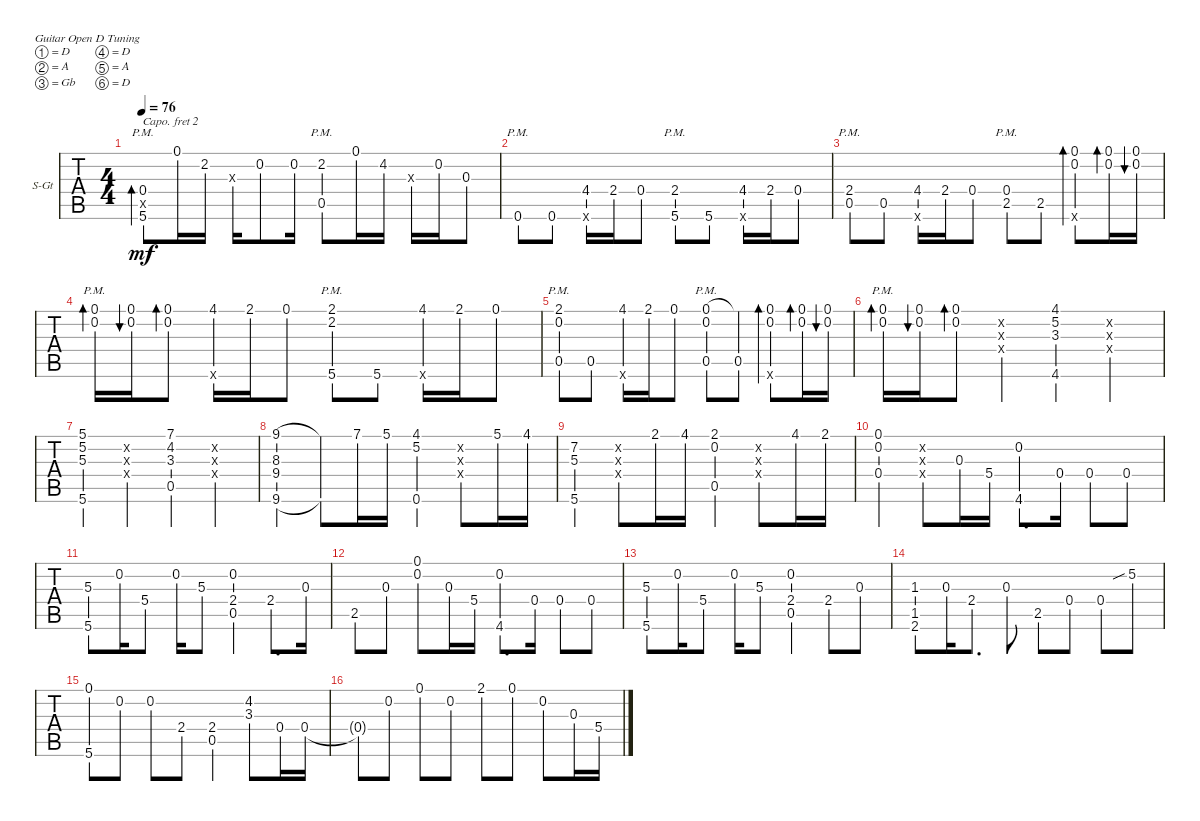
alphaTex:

\defaultSystemsLayout 4
\bracketExtendMode groupsimilarinstruments
\firstSystemTrackNameOrientation horizontal
\otherSystemsTrackNameOrientation horizontal
\track ("Steel Guitar" "S-Gt") {instrument acousticguitarsteel}
\staff {tabs}
\capo 2
\tuning (D4 A3 Gb3 D3 A2 D2)
\ts (4 4)
\tempo 76
\clef g2
\ks c
(5.6 0.5{x} 0.4{pm}).8{bd 30 dy mf} 0.1.16 2.2.16 1.3{x}.16 0.2.8 0.2.16 (2.2 0.5{pm}).8 0.1.16 4.2.16 1.3{x}.16 0.2.16 0.3.8 |
0.6{pm}.8 0.6.8 (4.4 0.6{x}).16 2.4.16 0.4.8 (2.4 5.6{pm}).8 5.6.8 (4.4 0.6{x}).16 2.4.16 0.4.8 |
(2.4 0.5{pm}).8 0.5.8 (4.4 0.6{x}).16 2.4.16 0.4.8 (0.4 2.5{pm}).8 2.5.8 (0.1 0.2 0.6{x}).8{bd 30} (0.1 0.2).16{bd 30} (0.1 0.2).16{bu 30} |
(0.1 0.2{pm}).16{bd 30} (0.1 0.2).16{bu 30} (0.1 0.2).8{bd 30} (4.1 0.6{x}).16 2.1.16 0.1.8 (5.6 2.1{pm} 2.2).8 5.6.8 (4.1 0.6{x}).16 2.1.16 0.1.8 |
(0.5 2.1{pm} 0.2).8 0.5.8 (4.1 0.6{x}).16 2.1.16 0.1.8 (0.1 0.2{pm} 0.5).8 (0.1{t} 0.5).8 (0.1 0.2 0.6{x}).8{bd 30} (0.1 0.2).16{bd 30} (0.1 0.2).16{bu 30} |
(0.1 0.2{pm}).16{bd 30} (0.1 0.2).16{bu 30} (0.1 0.2).8{bd 30} (0.2{x} 0.3{x} 0.4{x}).4 (4.1 5.2 4.6 3.3).4 (0.4{x} 1.3{x} 2.2{x}).4 |
(5.1 5.2 5.3 5.6).4 (2.2{x} 1.3{x} 0.4{x}).4 (7.1 4.2 3.3 0.5).4 (2.2{x} 1.3{x} 0.4{x}).4 |
(9.1 8.3 9.6 9.4).4 (9.1{t} 9.6{t}).8 7.1.16 5.1.16 (4.1 5.2 0.6).4 (0.4{x} 1.3{x} 2.2{x}).8 5.1.16 4.1.16 |
(7.2 5.6 5.3).4 (0.4{x} 1.3{x} 2.2{x}).8 2.1.16 4.1.16 (2.1 0.2 0.5).4 (0.4{x} 1.3{x} 2.2{x}).8 4.1.16 2.1.16 |
(0.2 0.4 0.1).4 (2.2{x} 1.3{x} 0.4{x}).8 0.3.16 5.4.16 (4.6 0.2).8{d} 0.4.16 0.4.8 0.4.8 |
(5.6 5.3).8 0.2.16 5.4.8 0.2.16 5.3.8 (2.4 0.5 0.2).4 2.4.8{d} 0.3.16 |
2.5.8 0.3.8 (0.2 0.1).8 0.3.16 5.4.16 (4.6 0.2).8{d} 0.4.16 0.4.8 0.4.8 |
(5.6 5.3).8 0.2.16 5.4.8 0.2.16 5.3.8 (2.4 0.5 0.2).4 2.4.8 0.3.8 |
(2.6 1.5 1.3).8 0.3.16 2.4.8{d} 0.3.8 2.5.8 0.4.8 0.4.8 5.2{sib}.8 |
(5.6 0.1).8 0.2.8 0.2.8 2.4.8 (2.4 0.5).4 (4.2 3.3).8 0.4.16 0.4.16 |
0.4{t}.8 0.2.8 0.1.8 0.2.8 2.1.8 0.1.8 0.2.8 0.3.16 5.4.16
